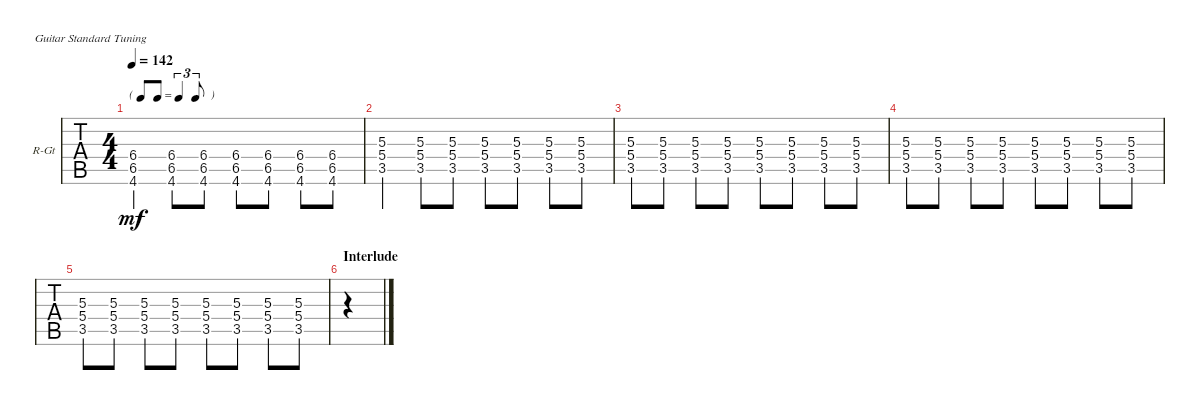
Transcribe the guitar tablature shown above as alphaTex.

\defaultSystemsLayout 4
\bracketExtendMode groupsimilarinstruments
\firstSystemTrackNameOrientation horizontal
\otherSystemsTrackNameOrientation horizontal
\track ("Rythm Guitar (Billi Joe)" "R-Gt") {instrument distortionguitar}
\staff {tabs}
\tuning (E4 B3 G3 D3 A2 E2)
\ts (4 4)
\tf triplet8th
\tempo 142
\clef g2
\ks c
(6.4 4.6 6.5).4{dy mf} (6.4 6.5 4.6).8 (6.4 6.5 4.6).8 (6.4 6.5 4.6).8 (6.4 6.5 4.6).8 (6.4 6.5 4.6).8 (6.4 6.5 4.6).8 |
(5.4 5.3 3.5).4 (5.4 5.3 3.5).8 (5.4 5.3 3.5).8 (5.4 5.3 3.5).8 (5.4 5.3 3.5).8 (5.4 5.3 3.5).8 (5.4 5.3 3.5).8 |
(5.4 5.3 3.5).8 (5.4 5.3 3.5).8 (5.4 5.3 3.5).8 (5.4 5.3 3.5).8 (5.4 5.3 3.5).8 (5.4 5.3 3.5).8 (5.4 5.3 3.5).8 (5.4 5.3 3.5).8 |
(5.4 5.3 3.5).8 (5.4 5.3 3.5).8 (5.4 5.3 3.5).8 (5.4 5.3 3.5).8 (5.4 5.3 3.5).8 (5.4 5.3 3.5).8 (5.4 5.3 3.5).8 (5.4 5.3 3.5).8 |
(5.4 5.3 3.5).8 (5.4 5.3 3.5).8 (5.4 5.3 3.5).8 (5.4 5.3 3.5).8 (5.4 5.3 3.5).8 (5.4 5.3 3.5).8 (5.4 5.3 3.5).8 (5.4 5.3 3.5).8 |
\section ("" "Interlude")
